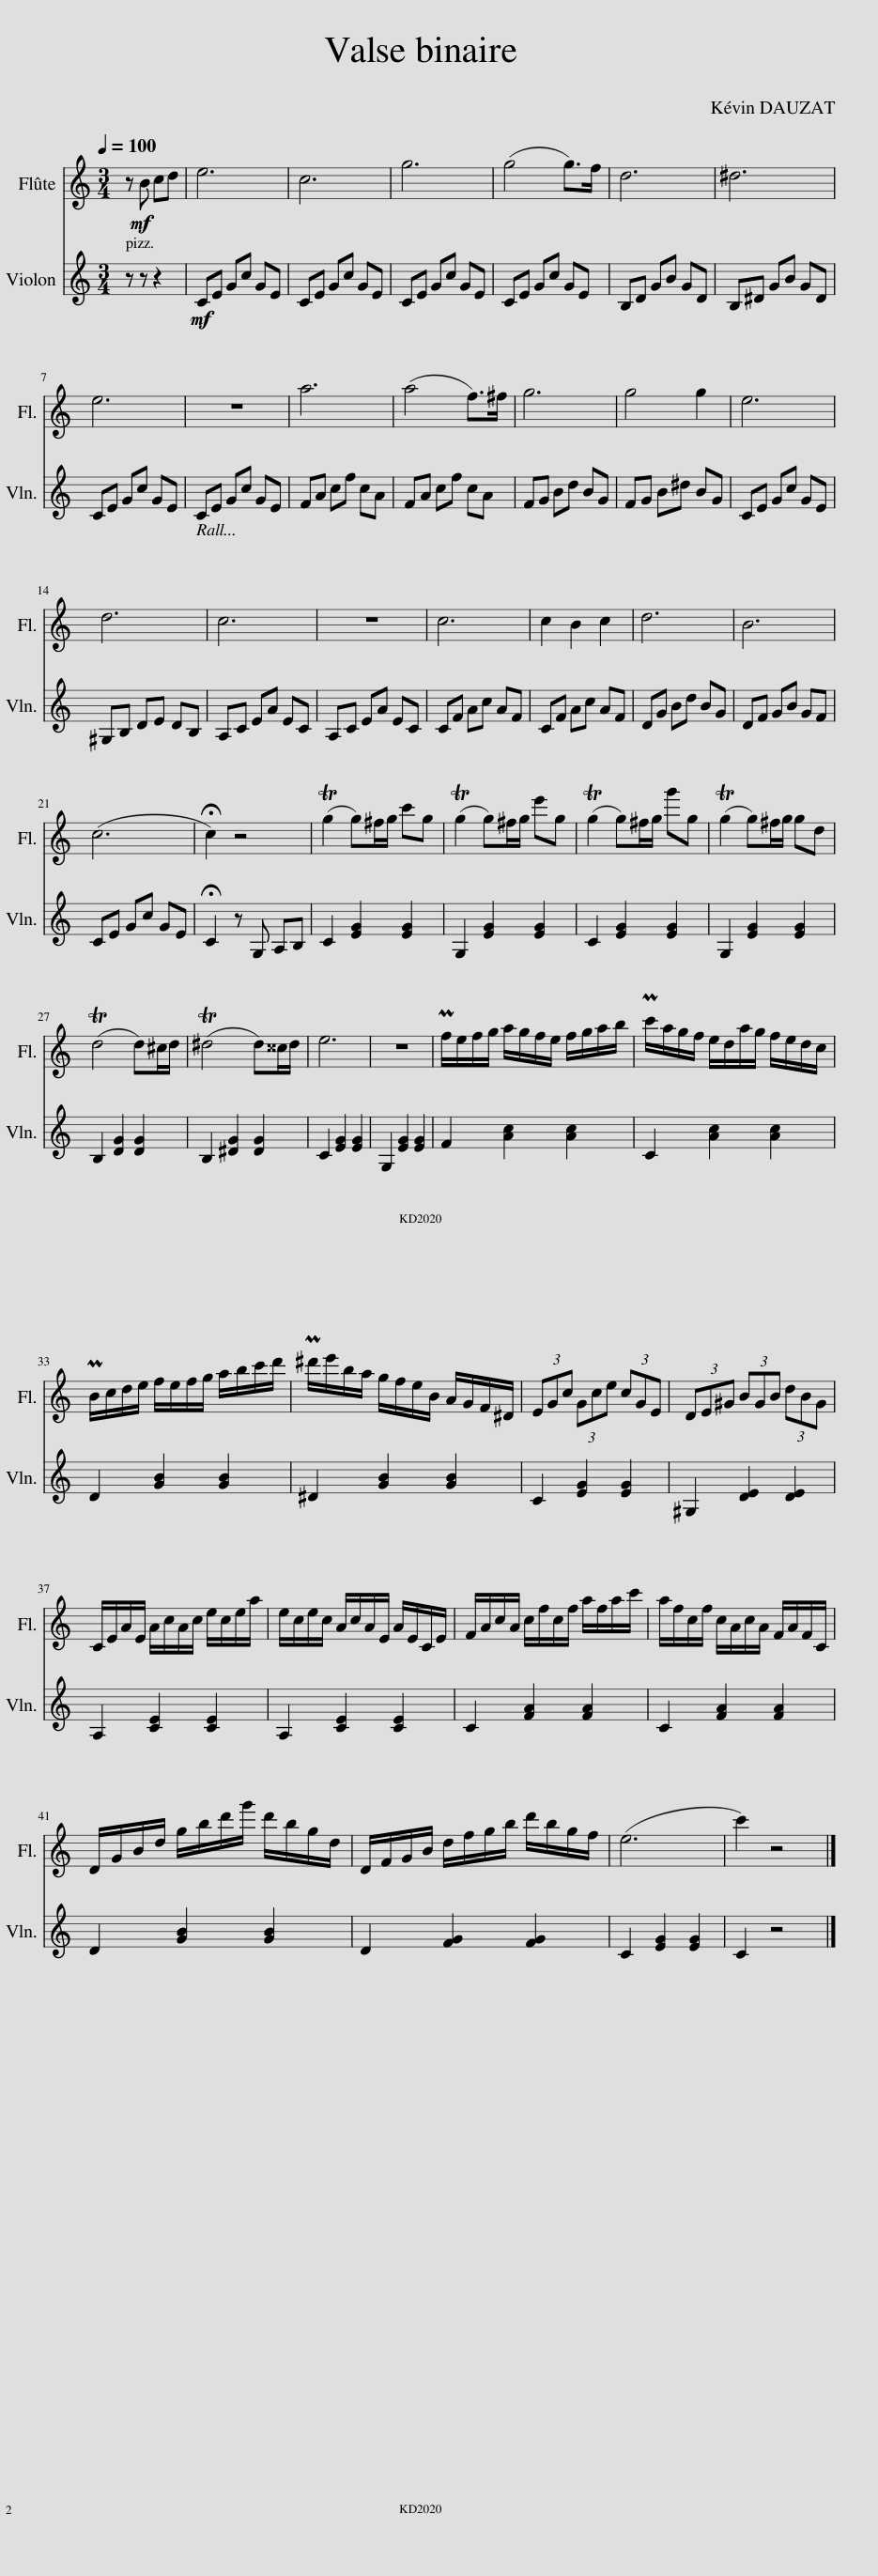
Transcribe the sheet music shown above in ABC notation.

X:1
%%score 1 2
L:1/8
Q:1/4=100
M:3/4
I:linebreak $
K:C
V:1 treble
V:2 treble
V:1
 z!mf! B cd | e6 | c6 | g6 | (g4 g>)f | %5
 d6 | ^d6 |$ e6 | z6 | a6 | %10
 (a4 f>)^f | g6 | g4 g2 | e6 |$ d6 | %15
 c6 | z6 | c6 | c2 B2 c2 | d6 | %20
 B6 |$ (c6 | !fermata!c2) z4 | (Tg2 g)^f/g/ c'g | (Tg2 g)^f/g/ e'g | %25
 (Tg2 g)^f/g/ g'g | (Tg2 g)^f/g/ gd |$ (Td4 d)^c/d/ | (T^d4 d)^^c/d/ | e6 | %30
 z6 | Pf/e/f/g/ a/g/f/e/ f/g/a/b/ | Pc'/a/g/f/ e/d/a/g/ f/e/d/c/ |$ PB/c/d/e/ f/e/f/g/ a/b/c'/d'/ | P^d'/e'/b/a/ g/f/e/B/ A/G/F/^D/ | %35
 (3EGc (3Gce (3cGE | (3DE^G (3BGB (3dBG |$ C/E/A/E/ A/c/A/c/ e/c/e/a/ | e/c/e/c/ A/c/A/E/ A/E/C/E/ | F/A/c/A/ c/f/c/f/ a/f/a/c'/ | %40
 a/f/c/f/ c/A/c/A/ F/A/F/C/ |$ D/G/B/d/ g/b/d'/g'/ d'/b/g/d/ | D/F/G/B/ d/f/g/b/ d'/b/g/f/ | (e6 | c'2) z4 |] %45
V:2
 z z z2 |!mf! CE Gc GE | CE Gc GE | CE Gc GE | CE Gc GE | %5
 B,D GB GD | B,^D GB GD |$ CE Gc GE | CE Gc GE | FA cf cA | %10
 FA cf cA | FG Bd BG | FG B^d BG | CE Gc GE |$ ^G,B, DE DB, | %15
 A,C EA EC | A,C EA EC | CF Ac AF | CF Ac AF | DG Bd BG | %20
 DF GB GF |$ CE Gc GE | !fermata!C2 z G, A,B, | C2 [EG]2 [EG]2 | G,2 [EG]2 [EG]2 | %25
 C2 [EG]2 [EG]2 | G,2 [EG]2 [EG]2 |$ B,2 [DG]2 [DG]2 | B,2 [^DG]2 [DG]2 | C2 [EG]2 [EG]2 | %30
 G,2 [EG]2 [EG]2 | F2 [Ac]2 [Ac]2 | C2 [Ac]2 [Ac]2 |$ D2 [GB]2 [GB]2 | ^D2 [GB]2 [GB]2 | %35
 C2 [EG]2 [EG]2 | ^G,2 [DE]2 [DE]2 |$ A,2 [CE]2 [CE]2 | A,2 [CE]2 [CE]2 | C2 [FA]2 [FA]2 | %40
 C2 [FA]2 [FA]2 |$ D2 [GB]2 [GB]2 | D2 [FG]2 [FG]2 | C2 [EG]2 [EG]2 | C2 z4 |] %45
